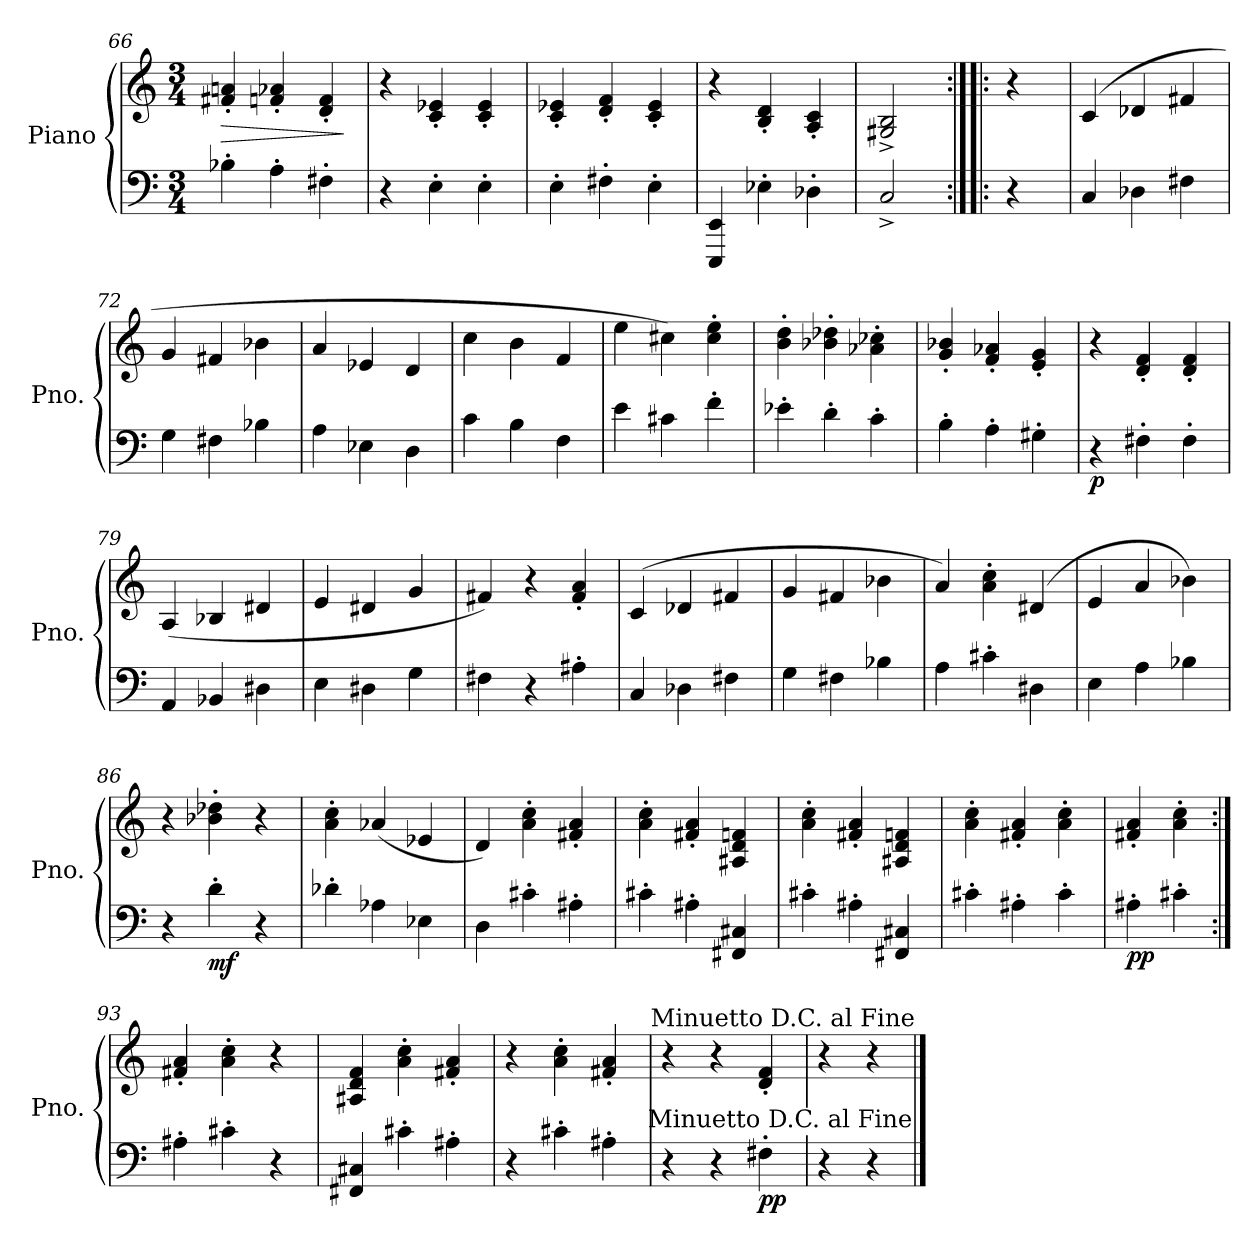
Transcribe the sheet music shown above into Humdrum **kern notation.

**kern	**kern	**dynam
*part1	*part1	*part1
*staff2	*staff1	*staff1/2
*I"Piano	*	*
*I'Pno.	*	*
*clefF4	*clefG2	*
*k[]	*k[]	*
*M3/4	*M3/4	*
=66	=66	=66
!	!	!LO:HP:b
4B-X'\	4f#X/' 4an/'	>
4A'\	4fn/' 4a-X/'	.
4F#X'\	4d/' 4f/'	.
.	.	]
=67	=67	=67
4r	4r	.
4E'\	4c/' 4e-X/'	.
4E'\	4c/' 4e-/'	.
=68	=68	=68
4E'\	4c/' 4e-X/'	.
4F#X'\	4d/' 4f/'	.
4E'\	4c/' 4e-/'	.
=69	=69	=69
4EEE/ 4EE/	4r	.
4E-X'\	4B/' 4d/'	.
4D-X'\	4A/' 4c/'	.
=70	=70	=70
2C^/	2G#X/^ 2B/^	.
=70X3:|!|:	=70X3:|!|:	=70X3:|!|:
*k[]	*k[]	*
4r	4r	.
=71	=71	=71
4C/	(4c/	.
4D-X\	4d-X/	.
4F#X\	4f#X/	.
!!LO:LB:g=z
=72	=72	=72
4G\	4g/	.
4F#X\	4f#X/	.
4B-X\	4b-X\	.
=73	=73	=73
4A\	4a/	.
4E-X\	4e-X/	.
4D\	4d/	.
=74	=74	=74
4c\	4cc\	.
4B\	4b\	.
4F\	4f/	.
=75	=75	=75
4e\	4ee\	.
4c#X\	4cc#X\)	.
4f'\	4cc#\' 4ee\'	.
=76	=76	=76
4e-X'\	4b\' 4dd\'	.
4d'\	4b-X\' 4dd-X\'	.
4c'\	4a-X\' 4cc-X\'	.
=77	=77	=77
4B'\	4g/' 4b-X/'	.
4A'\	4f/' 4a-X/'	.
4G#X'\	4e/' 4g/'	.
=78	=78	=78
!	!	!LO:DY:b=2
4r	4r	p
4F#X'\	4d/' 4f/'	.
4F#'\	4d/' 4f/'	.
=79	=79	=79
4AA/	(4A/	.
4BB-X/	4B-X/	.
4D#X\	4d#X/	.
!!LO:LB:g=z
=80	=80	=80
4E\	4e/	.
4D#X\	4d#X/	.
4G\	4g/	.
=81	=81	=81
4F#X\	4f#X/)	.
4r	4r	.
4A#X'\	4f#/' 4a/'	.
=82	=82	=82
4C/	(4c/	.
4D-X\	4d-X/	.
4F#X\	4f#X/	.
=83	=83	=83
4G\	4g/	.
4F#X\	4f#X/	.
4B-X\	4b-X\	.
=84	=84	=84
4A\	4a/)	.
4c#X'\	4a\' 4cc\'	.
4D#X\	(4d#X/	.
=85	=85	=85
4E\	4e/	.
4A\	4a/	.
4B-X\	4b-X\)	.
=86	=86	=86
4r	4r	.
!	!	!LO:DY:b=2
4d'\	4b-X\' 4dd-X\'	mf
4r	4r	.
=87	=87	=87
4d-X'\	4a\' 4cc\'	.
4A-X\	(4a-X/	.
4E-X\	4e-X/	.
=88	=88	=88
4D\	4d/)	.
4c#X'\	4a\' 4cc\'	.
4A#X'\	4f#X/' 4a/'	.
!!LO:LB:g=z
=89	=89	=89
4c#X'\	4a\' 4cc\'	.
4A#X'\	4f#X/' 4a/'	.
4FF#X/ 4C#X/	4A#X/ 4d/ 4fn/	.
=90	=90	=90
4c#X'\	4a\' 4cc\'	.
4A#X'\	4f#X/' 4a/'	.
4FF#X/ 4C#X/	4A#X/ 4d/ 4fn/	.
=91	=91	=91
4c#X'\	4a\' 4cc\'	.
4A#X'\	4f#X/' 4a/'	.
4c#'\	4a\' 4cc\'	.
=92	=92	=92
!	!	!LO:DY:b=2
4A#X'\	4f#X/' 4a/'	pp
4c#X'\	4a\' 4cc\'	.
=93:|!	=93:|!	=93:|!
4A#X'\	4f#X/' 4a/'	.
4c#X'\	4a\' 4cc\'	.
4r	4r	.
=94	=94	=94
4FF#X/ 4C#X/	4A#X/ 4d/ 4f/	.
4c#X'\	4a\' 4cc\'	.
4A#X'\	4f#X/' 4a/'	.
=95	=95	=95
4r	4r	.
4c#X'\	4a\' 4cc\'	.
4A#X'\	4f#X/' 4a/'	.
=96	=96	=96
4r	4r	.
4r	4r	.
!	!	!LO:DY:b=2
4F#X'\	4d/' 4f/'	pp
=97	=97	=97
4r	4r	.
4r	4r	.
!	!LO:TX:a:t=Minuetto D.C. al Fine	!
!LO:TX:a:t=Minuetto D.C. al Fine	!	!
==	==	==
*-	*-	*-
